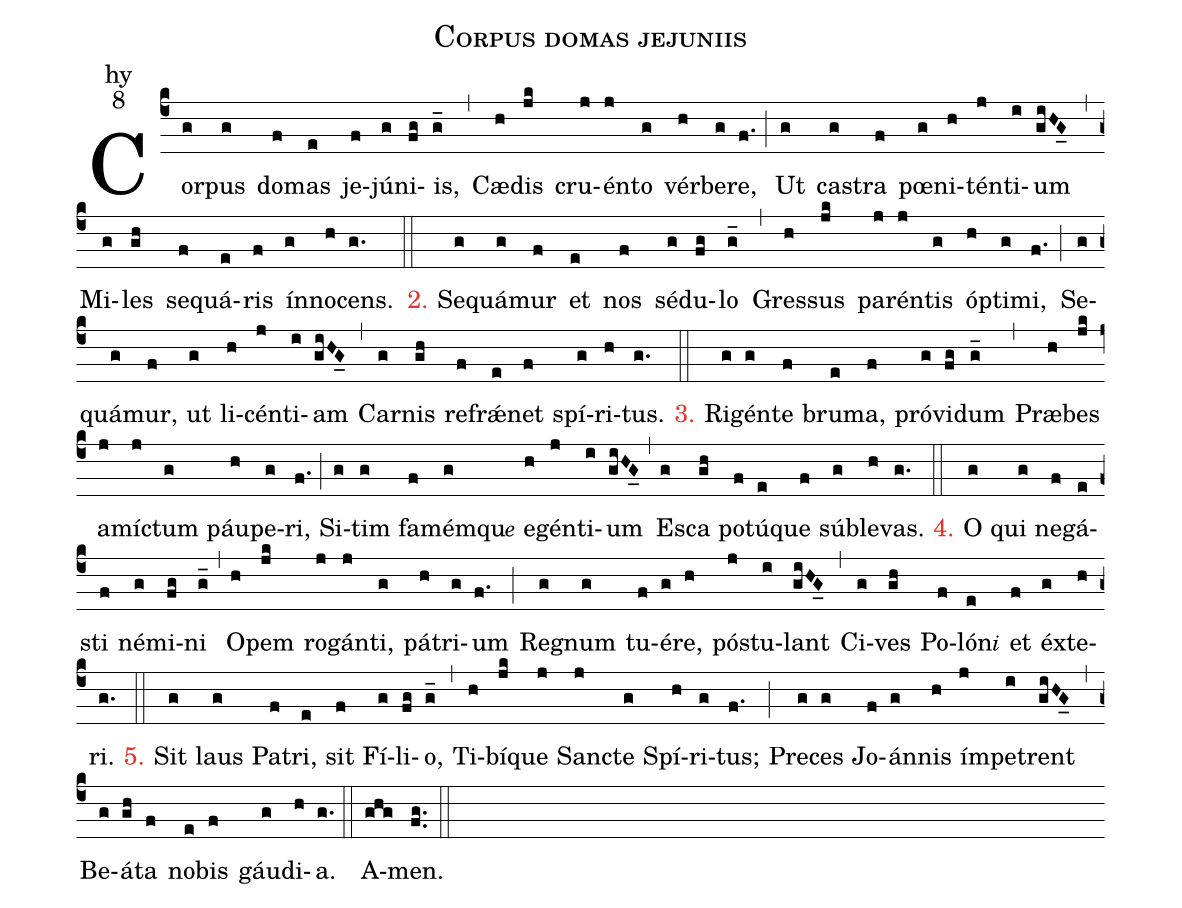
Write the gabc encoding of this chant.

name:Corpus domas jejuniis;
office-part:hy;
mode:8;
%%
(c4) Cor(g)pus(g) do(f)mas(e) je(f)jú(g)ni(fg)is,(g_) (,)
Cæ(h)dis(jk) cru(j)én(j)to(g) vér(h)be(g)re,(f.) (;)
Ut(g) ca(g)stra(f) pœ(g)ni(h)tén(j)ti(i)um(giHG_0) (,)
Mi(g)les(gh) se(f)quá(e)ris(f) ín(g)no(h)cens.(g.) (::)

<c>2.</c> Se(g)quá(g)mur(f) et(e) nos(f) sé(g)du(fg)lo(g_) (,)
Gres(h)sus(jk) pa(j)rén(j)tis(g) óp(h)ti(g)mi,(f.) (;)
Se(g)quá(g)mur,(f) ut(g) li(h)cén(j)ti(i)am(giHG_0) (,)
Car(g)nis(gh) re(f)frǽ(e)net(f) spí(g)ri(h)tus.(g.) (::)

<c>3.</c> Ri(g)gén(g)te(f) bru(e)ma,(f) pró(g)vi(fg)dum(g_) (,)
Præ(h)bes(jk) a(j)mí(j)ctum(g) páu(h)pe(g)ri,(f.) (;)
Si(g)tim(g) fa(f)m{é}mqu<e>e</e>(g) e(h)gén(j)ti(i)um(giHG_0) (,)
E(g)sca(gh) po(f)tú(e)que(f) sú(g)ble(h)vas.(g.) (::)

<c>4.</c> O(g) qui(g) ne(f)gá(e)sti(f) né(g)mi(fg)ni(g_) (,)
O(h)pem(jk) ro(j)gán(j)ti,(g) pá(h)tri(g)um(f.) (;)
Re(g)gnum(g) tu(f)é(g)re,(h) pó(j)stu(i)lant(giHG_0) (,)
Ci(g)ves(gh) Po(f)l{ó}n<e>i</e>(e) et(f) éx(g)te(h)ri.(g.) (::)

<c>5.</c> Sit(g) laus(g) Pa(f)tri,(e) sit(f) Fí(g)li(fg)o,(g_) (,)
Ti(h)bí(jk)que(j) San(j)cte(g) Spí(h)ri(g)tus;(f.) (;)
Pre(g)ces(g) Jo(f)án(g)nis(h) ím(j)pe(i)trent(giHG_0) (,)
Be(g)á(gh)ta(f) no(e)bis(f) gáu(g)di(h)a.(g.) (::)

A(ghg)men.(fg..) (::)
